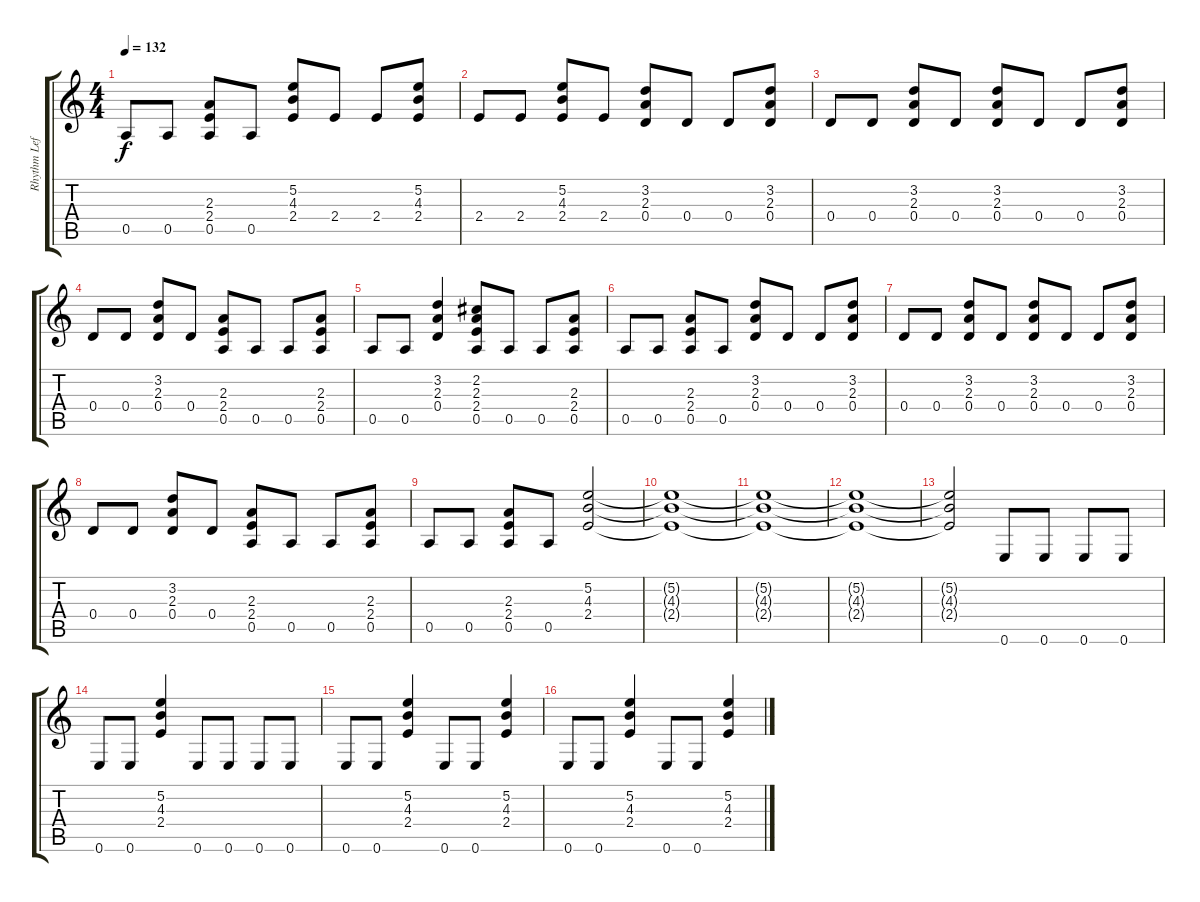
\track ("Rhythm Left pan" "Rhythm Lef") {instrument distortionguitar}
\staff {score tabs}
\tuning (E4 B3 G3 D3 A2 E2) {hide}
\ts (4 4)
\tempo 132
\clef g2
\ks c
0.5.8{dy f} 0.5.8 (2.3 2.4 0.5).8 0.5.8 (5.2 4.3 2.4).8 2.4.8 2.4.8 (5.2 4.3 2.4).8 |
2.4.8 2.4.8 (5.2 4.3 2.4).8 2.4.8 (3.2 2.3 0.4).8 0.4.8 0.4.8 (3.2 2.3 0.4).8 |
0.4.8 0.4.8 (3.2 2.3 0.4).8 0.4.8 (3.2 2.3 0.4).8 0.4.8 0.4.8 (3.2 2.3 0.4).8 |
0.4.8 0.4.8 (3.2 2.3 0.4).8 0.4.8 (2.3 2.4 0.5).8 0.5.8 0.5.8 (2.3 2.4 0.5).8 |
0.5.8 0.5.8 (3.2 2.3 0.4).4 (2.2 2.3 2.4 0.5).8 0.5.8 0.5.8 (2.3 2.4 0.5).8 |
0.5.8 0.5.8 (2.3 2.4 0.5).8 0.5.8 (3.2 2.3 0.4).8 0.4.8 0.4.8 (3.2 2.3 0.4).8 |
0.4.8 0.4.8 (3.2 2.3 0.4).8 0.4.8 (3.2 2.3 0.4).8 0.4.8 0.4.8 (3.2 2.3 0.4).8 |
0.4.8 0.4.8 (3.2 2.3 0.4).8 0.4.8 (2.3 2.4 0.5).8 0.5.8 0.5.8 (2.3 2.4 0.5).8 |
0.5.8 0.5.8 (2.3 2.4 0.5).8 0.5.8 (5.2 4.3 2.4).2 |
(5.2{t} 4.3{t} 2.4{t}).1 |
(5.2{t} 4.3{t} 2.4{t}).1 |
(5.2{t} 4.3{t} 2.4{t}).1 |
(5.2{t} 4.3{t} 2.4{t}).2 0.6.8 0.6.8 0.6.8 0.6.8 |
0.6.8 0.6.8 (5.2 4.3 2.4).4 0.6.8 0.6.8 0.6.8 0.6.8 |
0.6.8 0.6.8 (5.2 4.3 2.4).4 0.6.8 0.6.8 (5.2 4.3 2.4).4 |
0.6.8 0.6.8 (5.2 4.3 2.4).4 0.6.8 0.6.8 (5.2 4.3 2.4).4
